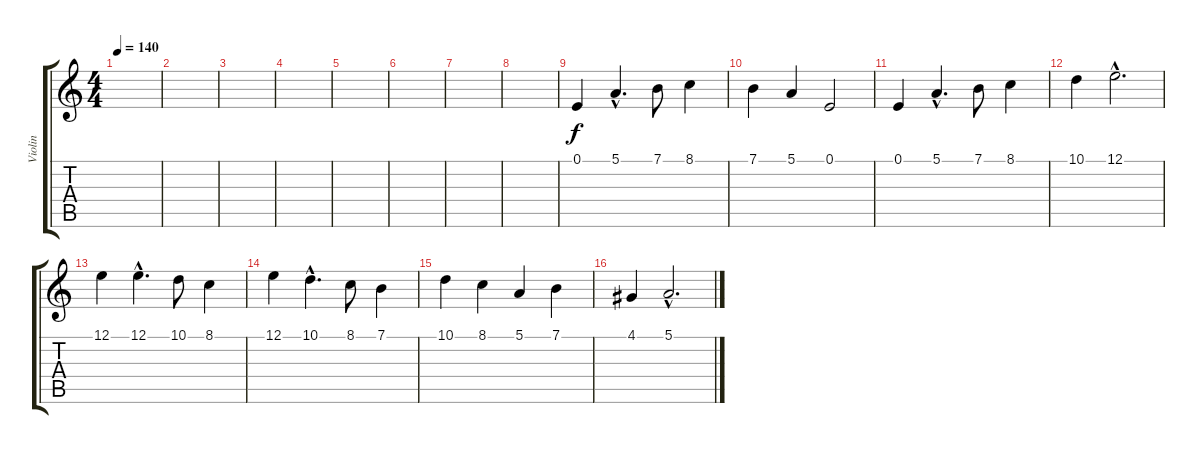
\track ("Violin" "Violin") {instrument violin}
\staff {score tabs}
\tuning (E4 B3 G3 D3 A2 E2) {hide}
\ts (4 4)
\tempo 140
\clef g2
\ks c
|
|
|
|
|
|
|
|
0.1.4 5.1{hac}.4{d} 7.1.8 8.1.4 |
7.1.4 5.1.4 0.1.2 |
0.1.4 5.1{hac}.4{d} 7.1.8 8.1.4 |
10.1.4 12.1{hac}.2{d} |
12.1.4 12.1{hac}.4{d} 10.1.8 8.1.4 |
12.1.4 10.1{hac}.4{d} 8.1.8 7.1.4 |
10.1.4 8.1.4 5.1.4 7.1.4 |
4.1.4 5.1{hac}.2{d}
